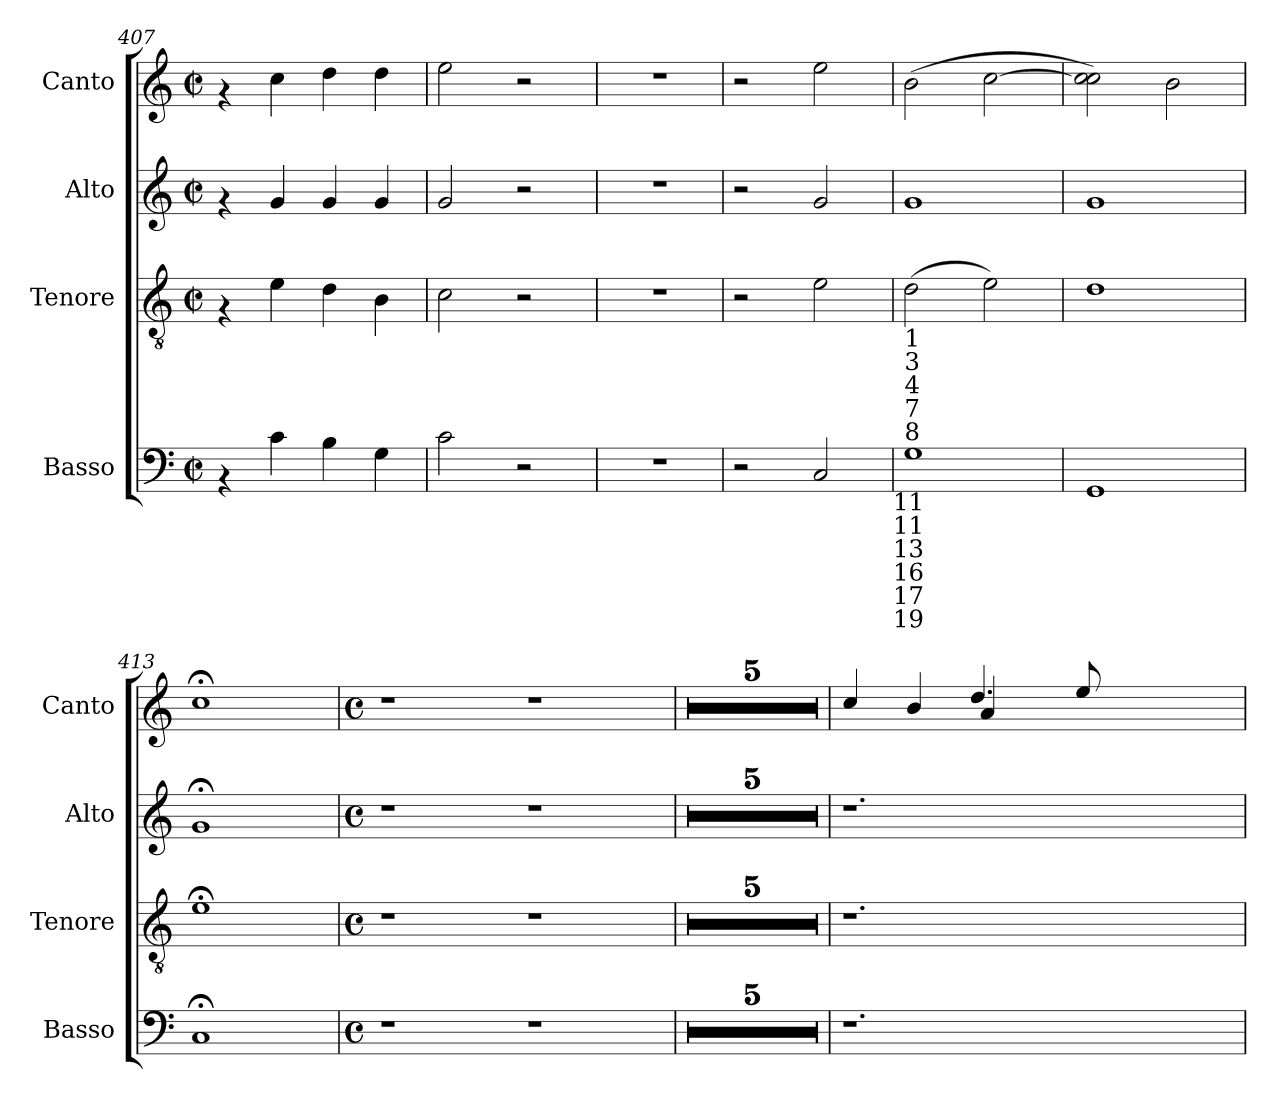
**kern	**kern	**kern	**kern
*part4	*part3	*part2	*part1
*staff4	*staff3	*staff2	*staff1
*I"Basso	*I"Tenore	*I"Alto	*I"Canto
*I'Basso	*I'Tenore	*I'Alto	*I'Canto
*clefF4	*clefGv2	*clefG2	*clefG2
*k[]	*k[]	*k[]	*k[]
*C:	*C:	*C:	*C:
*M2/2	*M2/2	*M2/2	*M2/2
*met(c|)	*met(c|)	*met(c|)	*met(c|)
=407	=407	=407	=407
4rAA	4rF	4rf	4rf
4c\	4e\	4g/	4cc\
4B\	4d\	4g/	4dd\
4G\	4B\	4g/	4dd\
=408	=408	=408	=408
2c\	2c\	2g/	2ee\
2r	2r	2r	2r
=409	=409	=409	=409
1r	1r	1r	1r
=410	=410	=410	=410
2r	2r	2r	2r
2C/	2e\	2g/	2ee\
!LO:TX:b:t=11\n11\n13\n16\n17\n19	!	!	!
=411	=411	=411	=411
!	!LO:TX:b:t=1\n3\n4\n7\n8	!	!
1G	(>2d\	1g	(>2b\
.	2e\)	.	[>2cc\
=412	=412	=412	=412
1GG	1d	1g	2cc\] 2cc\)
.	.	.	2b\
=413	=413	=413	=413
1C;	1e;<	1g;	1cc;<
!!LO:PB:g=z
=414	=414	=414	=414
*M4/4	*M4/4	*M4/4	*M4/4
*met(c)	*met(c)	*met(c)	*met(c)
1r	1r	1r	1r
1r	1r	1r	1r
=415	=415	=415	=415
1r	1r	1r	1r
=416	=416	=416	=416
1r	1r	1r	1r
=417	=417	=417	=417
1r	1r	1r	1r
=418	=418	=418	=418
1r	1r	1r	1r
=419	=419	=419	=419
1r	1r	1r	1r
=420	=420	=420	=420
*	*	*	*^
1.r	1.r	1.r	4cc/	2ryy
.	.	.	4b/	.
.	.	.	4.dd/	4a/
.	.	.	.	2ryy
.	.	.	8ee/	.
.	.	.	2ryy	.
.	.	.	.	4ryy
*	*	*	*v	*v
=	=	=	=
*-	*-	*-	*-
